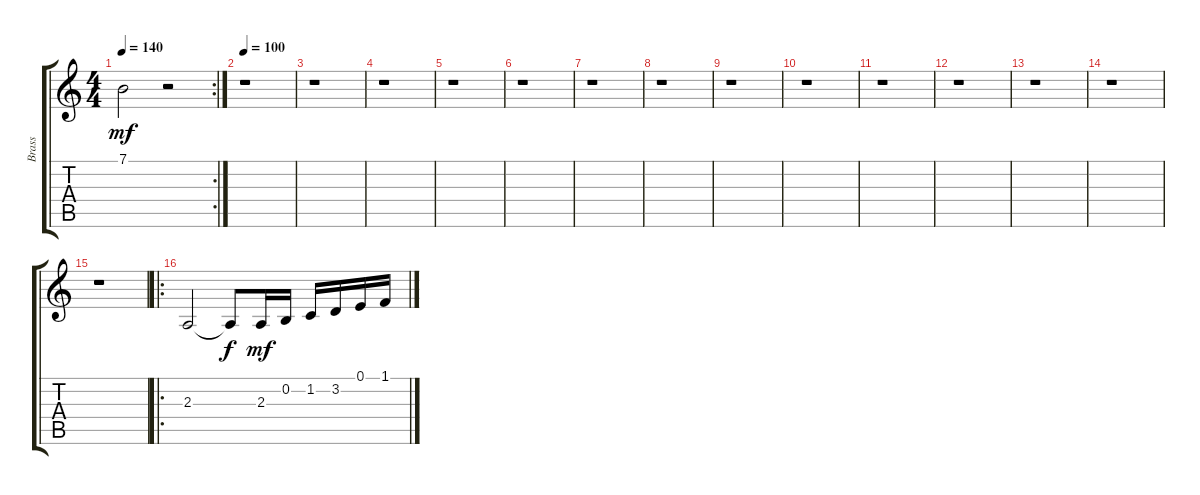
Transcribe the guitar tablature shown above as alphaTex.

\track ("Brass" "Brass") {instrument brasssection}
\staff {score tabs}
\tuning (E4 B3 G3 D3 A2 E2) {hide}
\rc 2
\ts (4 4)
\tempo 140
\clef g2
\ks c
7.1.2{dy mf} r.2 |
\tempo 100
r.1 |
r.1 |
r.1 |
r.1 |
r.1 |
r.1 |
r.1 |
r.1 |
r.1 |
r.1 |
r.1 |
r.1 |
r.1 |
r.1 |
\ro
2.3.2 2.3{t}.8{dy f} 2.3.16{dy mf} 0.2.16 1.2.16 3.2.16 0.1.16 1.1.16
